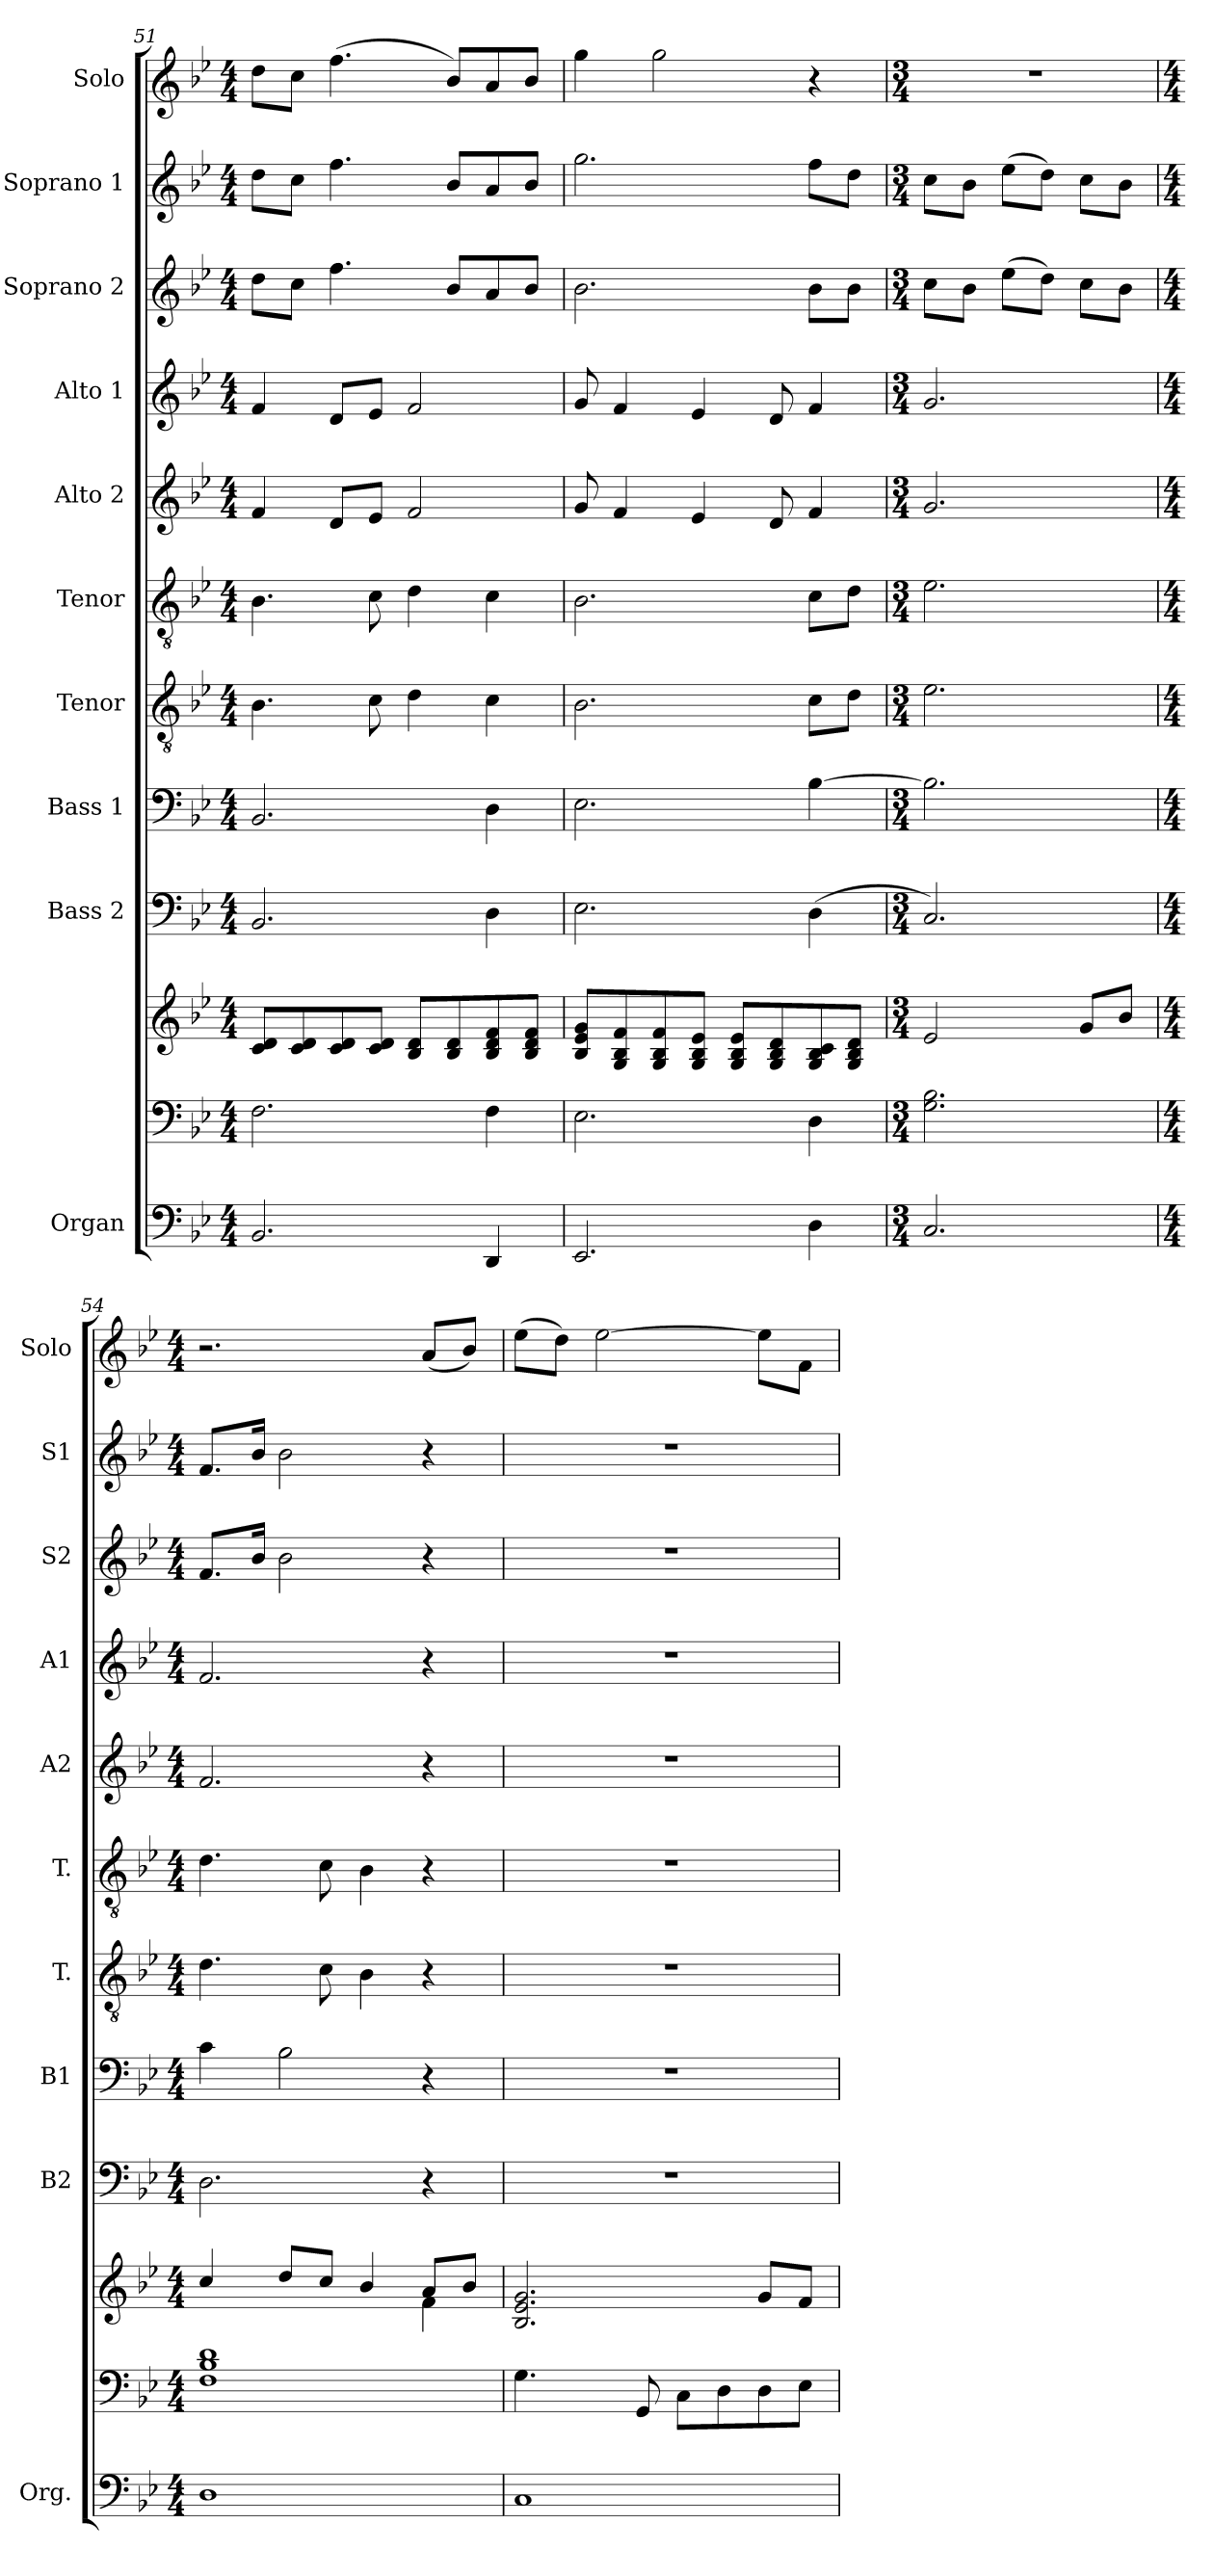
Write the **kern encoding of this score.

**kern	**kern	**kern	**kern	**kern	**kern	**kern	**kern	**kern	**kern	**kern	**kern
*part10	*part10	*part10	*part9	*part8	*part7	*part6	*part5	*part4	*part3	*part2	*part1
*staff12	*staff11	*staff10	*staff9	*staff8	*staff7	*staff6	*staff5	*staff4	*staff3	*staff2	*staff1
*I"Organ	*	*	*I"Bass 2	*I"Bass 1	*I"Tenor	*I"Tenor	*I"Alto 2	*I"Alto 1	*I"Soprano 2	*I"Soprano 1	*I"Solo
*I'Org.	*	*	*I'B2	*I'B1	*I'T.	*I'T.	*I'A2	*I'A1	*I'S2	*I'S1	*I'Solo
*clefF4	*clefF4	*clefG2	*clefF4	*clefF4	*clefGv2	*clefGv2	*clefG2	*clefG2	*clefG2	*clefG2	*clefG2
*k[b-e-]	*k[b-e-]	*k[b-e-]	*k[b-e-]	*k[b-e-]	*k[b-e-]	*k[b-e-]	*k[b-e-]	*k[b-e-]	*k[b-e-]	*k[b-e-]	*k[b-e-]
*M4/4	*M4/4	*M4/4	*M4/4	*M4/4	*M4/4	*M4/4	*M4/4	*M4/4	*M4/4	*M4/4	*M4/4
=51	=51	=51	=51	=51	=51	=51	=51	=51	=51	=51	=51
2.BB-/	2.F\	8c/ 8d/L	2.BB-/	2.BB-/	4.B-\	4.B-\	4f/	4f/	8dd\L	8dd\L	8dd\L
.	.	8c/ 8d/	.	.	.	.	.	.	8cc\J	8cc\J	8cc\J
.	.	8c/ 8d/	.	.	.	.	8d/L	8d/L	4.ff\	4.ff\	(>4.ff\
.	.	8c/ 8d/J	.	.	8c\	8c\	8e-/J	8e-/J	.	.	.
.	.	8B-/ 8d/L	.	.	4d\	4d\	2f/	2f/	.	.	.
.	.	8B-/ 8d/	.	.	.	.	.	.	8b-/L	8b-/L	8b-/L)
4DD/	4F\	8B-/ 8d/ 8f/	4D\	4D\	4c\	4c\	.	.	8a/	8a/	8a/
.	.	8B-/ 8d/ 8f/J	.	.	.	.	.	.	8b-/J	8b-/J	8b-/J
=52	=52	=52	=52	=52	=52	=52	=52	=52	=52	=52	=52
2.EE-/	2.E-\	8B-/ 8e-/ 8g/L	2.E-\	2.E-\	2.B-\	2.B-\	8g/	8g/	2.b-\	2.gg\	4gg\
.	.	8G/ 8B-/ 8f/	.	.	.	.	4f/	4f/	.	.	.
.	.	8G/ 8B-/ 8f/	.	.	.	.	.	.	.	.	2gg\
.	.	8G/ 8B-/ 8e-/J	.	.	.	.	4e-/	4e-/	.	.	.
.	.	8G/ 8B-/ 8e-/L	.	.	.	.	.	.	.	.	.
.	.	8G/ 8B-/ 8d/	.	.	.	.	8d/	8d/	.	.	.
4D\	4D\	8G/ 8B-/ 8c/	(>4D\	[4B-\	8c\L	8c\L	4f/	4f/	8b-\L	8ff\L	4r
.	.	8G/ 8B-/ 8d/J	.	.	8d\J	8d\J	.	.	8b-\J	8dd\J	.
=53	=53	=53	=53	=53	=53	=53	=53	=53	=53	=53	=53
*M3/4	*M3/4	*M3/4	*M3/4	*M3/4	*M3/4	*M3/4	*M3/4	*M3/4	*M3/4	*M3/4	*M3/4
2.C/	2.G\ 2.B-\	2e-/	2.C/)	2.B-\]	2.e-\	2.e-\	2.g/	2.g/	8cc\L	8cc\L	2.r
.	.	.	.	.	.	.	.	.	8b-\J	8b-\J	.
.	.	.	.	.	.	.	.	.	(>8ee-\L	(>8ee-\L	.
.	.	.	.	.	.	.	.	.	8dd\J)	8dd\J)	.
.	.	8g/L	.	.	.	.	.	.	8cc\L	8cc\L	.
.	.	8b-/J	.	.	.	.	.	.	8b-\J	8b-\J	.
=54	=54	=54	=54	=54	=54	=54	=54	=54	=54	=54	=54
*M4/4	*M4/4	*M4/4	*M4/4	*M4/4	*M4/4	*M4/4	*M4/4	*M4/4	*M4/4	*M4/4	*M4/4
*	*	*^	*	*	*	*	*	*	*	*	*
1D	1F 1B- 1d	4cc/	2.ryy	2.D\	4c\	4.d\	4.d\	2.f/	2.f/	8.f/L	8.f/L	2.r
.	.	.	.	.	.	.	.	.	.	16b-/Jk	16b-/Jk	.
.	.	8dd/L	.	.	2B-\	.	.	.	.	2b-\	2b-\	.
.	.	8cc/J	.	.	.	8c\	8c\	.	.	.	.	.
.	.	4b-/	.	.	.	4B-\	4B-\	.	.	.	.	.
.	.	8a/L	4f\	4r	4r	4r	4r	4r	4r	4r	4r	(<8a/L
.	.	8b-/J	.	.	.	.	.	.	.	.	.	8b-/J)
*	*	*v	*v	*	*	*	*	*	*	*	*	*
=55	=55	=55	=55	=55	=55	=55	=55	=55	=55	=55	=55
1C	4.G\	2.B-/ 2.e-/ 2.g/	1r	1r	1r	1r	1r	1r	1r	1r	(>8ee-\L
.	.	.	.	.	.	.	.	.	.	.	8dd\J)
.	.	.	.	.	.	.	.	.	.	.	[2ee-\
.	8GG/	.	.	.	.	.	.	.	.	.	.
.	8C\L	.	.	.	.	.	.	.	.	.	.
.	8D\	.	.	.	.	.	.	.	.	.	.
.	8D\	8g/L	.	.	.	.	.	.	.	.	8ee-\L]
.	8E-\J	8f/J	.	.	.	.	.	.	.	.	8f\J
=	=	=	=	=	=	=	=	=	=	=	=
*-	*-	*-	*-	*-	*-	*-	*-	*-	*-	*-	*-
